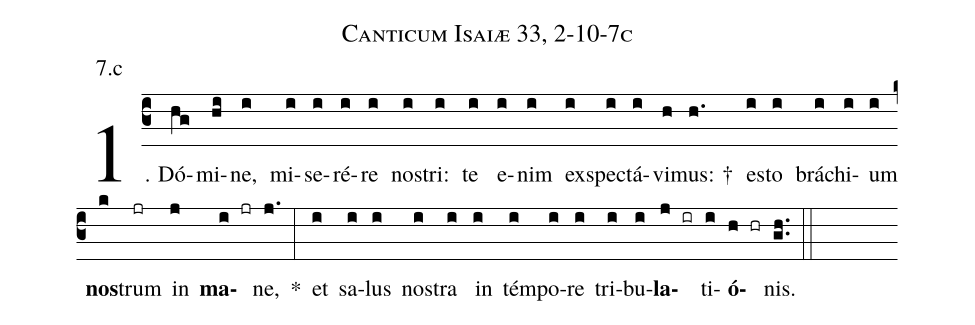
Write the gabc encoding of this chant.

name: Canticum Isaiæ 33, 2-10-7c;
annotation: 7.c;
%%
(c3)1. Dó(hg)mi(hi)ne,(i) mi(i)se(i)ré(i)re(i) nos(i)tri:(i) te(i) e(i)nim(i) ex(i)spec(i)tá(i)vi(h)mus: †(h.) es(i)to(i) brá(i)chi(i)um(i) <b>nos</b>(k)trum(jr) in(j) <b>ma</b>(i jr)ne,(j.) *(:) et(i) sa(i)lus(i) nos(i)tra(i) in(i) tém(i)po(i)re(i) tri(i)bu(i)<b>la</b>(j ir)ti(i)<b>ó</b>(h hr)nis.(gh..) (::)
